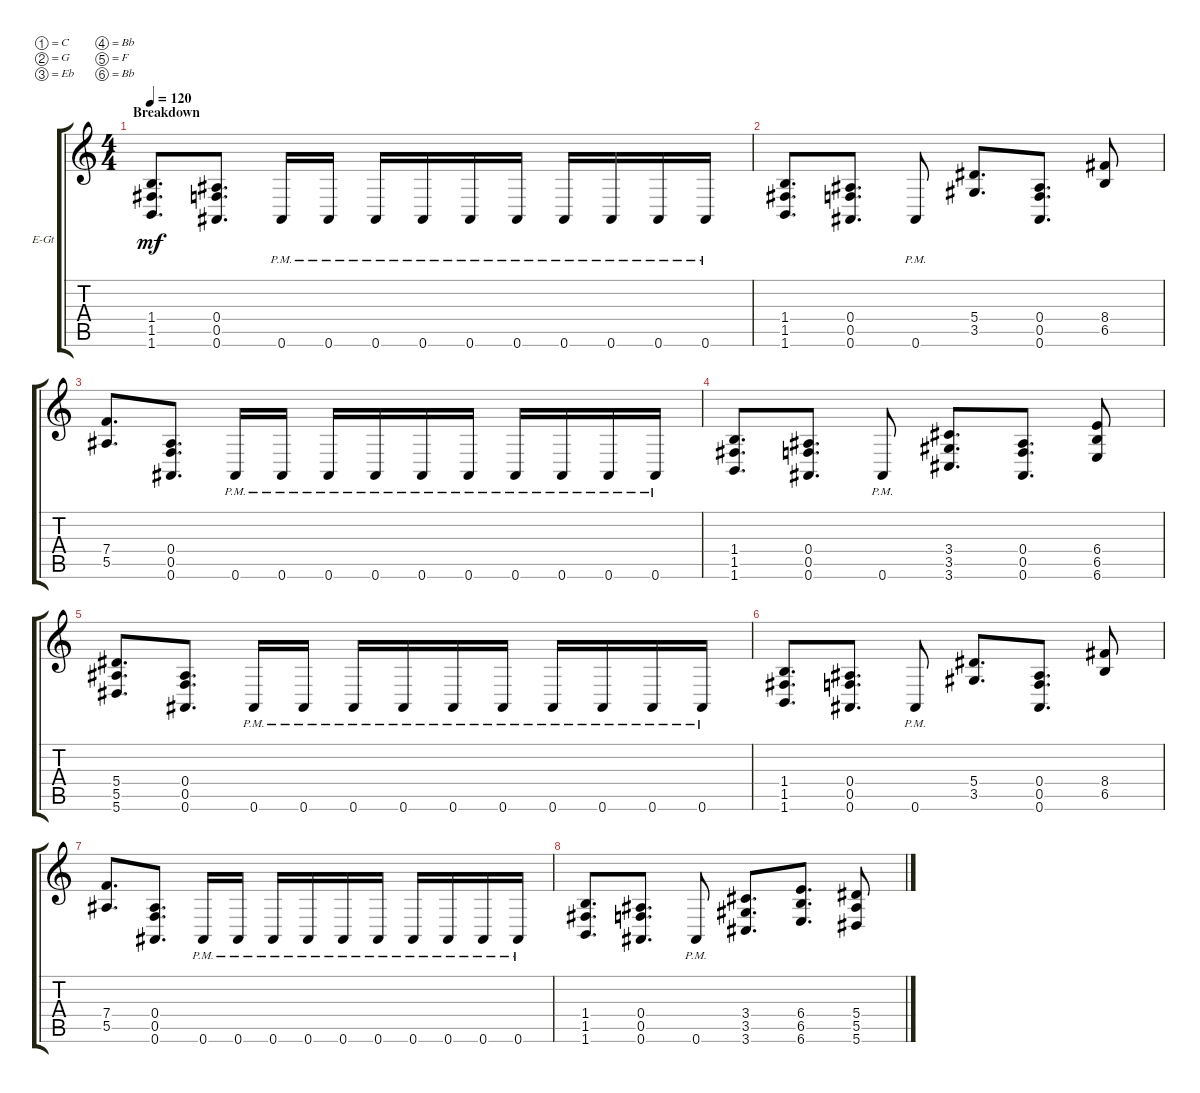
\bracketExtendMode groupsimilarinstruments
\firstSystemTrackNameOrientation horizontal
\otherSystemsTrackNameOrientation horizontal
\track ("Rhythm" "E-Gt") {instrument distortionguitar}
\staff {score tabs}
\tuning (C4 G3 Eb3 Bb2 F2 Bb1)
\ts (4 4)
\section ("" "Breakdown")
\tempo 120
\clef g2
\ks c
(1.4 1.5 1.6).8{d dy mf} (0.4 0.5 0.6).8{d} 0.6{pm}.16 0.6{pm}.16 0.6{pm}.16 0.6{pm}.16 0.6{pm}.16 0.6{pm}.16 0.6{pm}.16 0.6{pm}.16 0.6{pm}.16 0.6{pm}.16 |
(1.4 1.5 1.6).8{d} (0.4 0.5 0.6).8{d} 0.6{pm}.8 (5.4 3.5).8{d} (0.4 0.5 0.6).8{d} (8.4 6.5).8 |
(7.4 5.5).8{d} (0.4 0.5 0.6).8{d} 0.6{pm}.16 0.6{pm}.16 0.6{pm}.16 0.6{pm}.16 0.6{pm}.16 0.6{pm}.16 0.6{pm}.16 0.6{pm}.16 0.6{pm}.16 0.6{pm}.16 |
(1.4 1.5 1.6).8{d} (0.4 0.5 0.6).8{d} 0.6{pm}.8 (3.4 3.5 3.6).8{d} (0.4 0.5 0.6).8{d} (6.4 6.5 6.6).8 |
(5.4 5.5 5.6).8{d} (0.4 0.5 0.6).8{d} 0.6{pm}.16 0.6{pm}.16 0.6{pm}.16 0.6{pm}.16 0.6{pm}.16 0.6{pm}.16 0.6{pm}.16 0.6{pm}.16 0.6{pm}.16 0.6{pm}.16 |
(1.4 1.5 1.6).8{d} (0.4 0.5 0.6).8{d} 0.6{pm}.8 (5.4 3.5).8{d} (0.4 0.5 0.6).8{d} (8.4 6.5).8 |
(7.4 5.5).8{d} (0.4 0.5 0.6).8{d} 0.6{pm}.16 0.6{pm}.16 0.6{pm}.16 0.6{pm}.16 0.6{pm}.16 0.6{pm}.16 0.6{pm}.16 0.6{pm}.16 0.6{pm}.16 0.6{pm}.16 |
(1.4 1.5 1.6).8{d} (0.4 0.5 0.6).8{d} 0.6{pm}.8 (3.4 3.5 3.6).8{d} (6.4 6.5 6.6).8{d} (5.4 5.5 5.6).8
